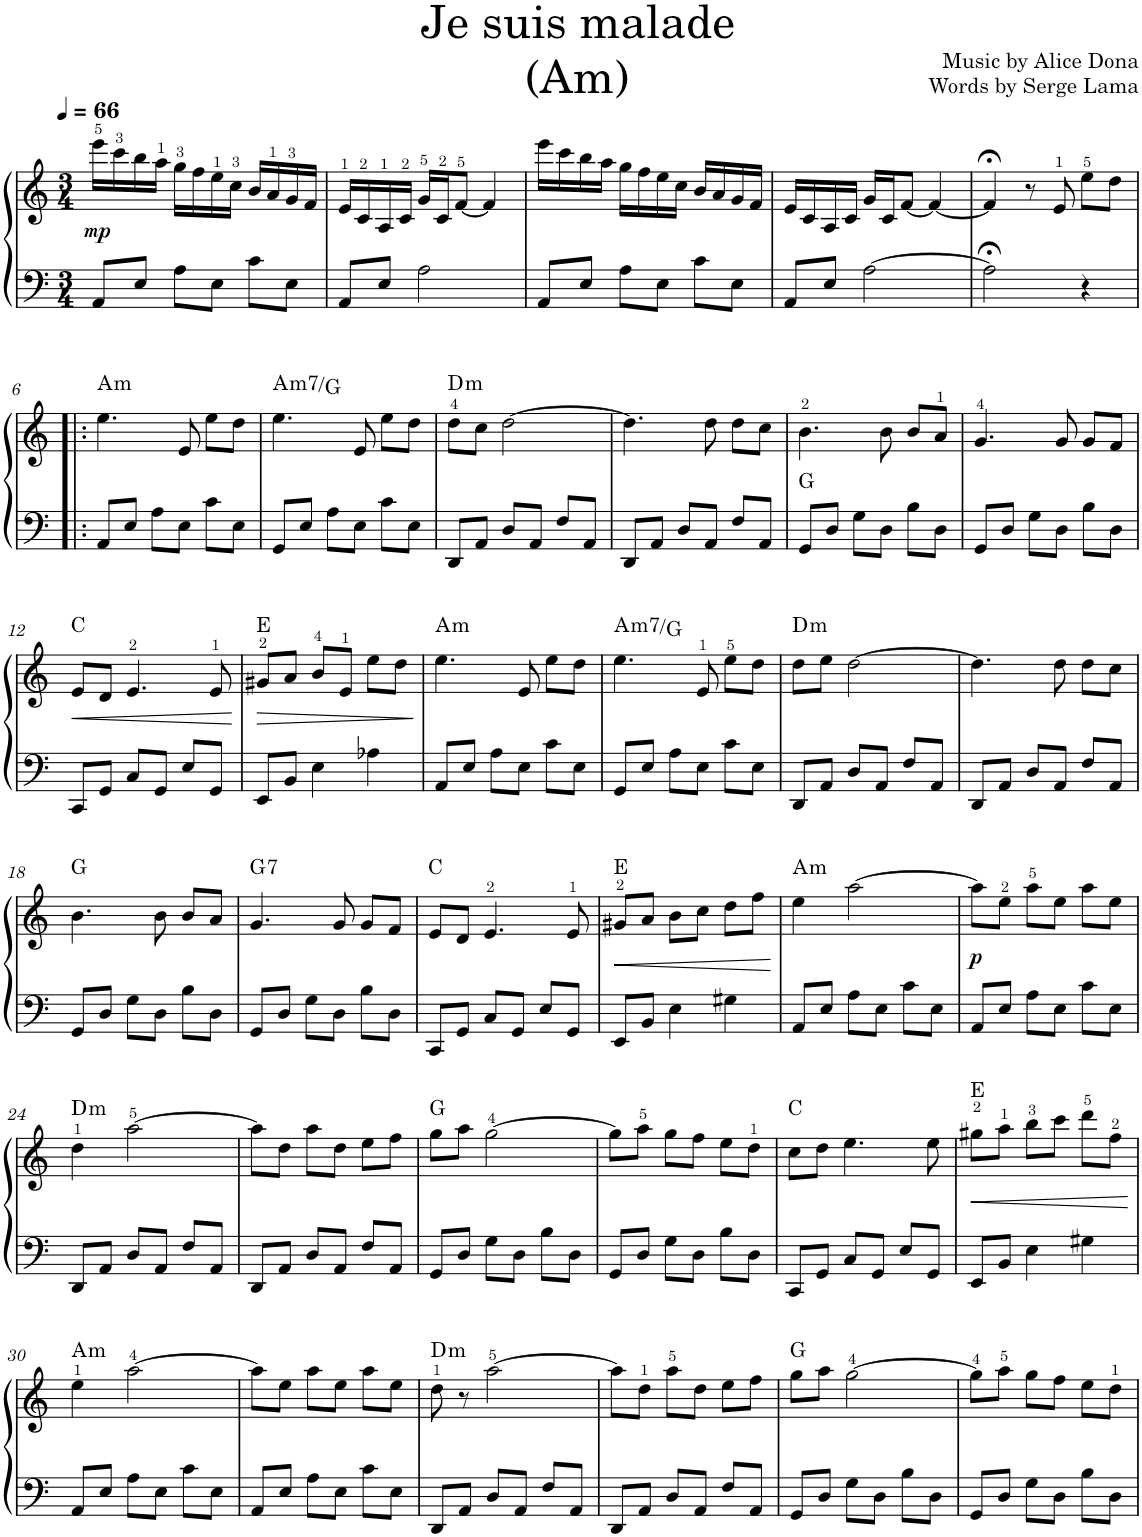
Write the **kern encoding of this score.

**kern	**kern	**dynam	**harte
*part1	*part1	*part1	*part1
*staff2	*staff1	*staff1/2	*
*I"Piano	*	*	*
*I'Pno.	*	*	*
*clefF4	*clefG2	*	*
*k[]	*k[]	*	*
*M3/4	*M3/4	*	*
*MM66	*MM66	*	*
=1	=1	=1	=1
!	!	!LO:DY:b	!
8AA/L	16eee\LL	mp	.
.	16ccc\	.	.
8E/J	16bb\	.	.
.	16aa\JJ	.	.
8A\L	16gg\LL	.	.
.	16ff\	.	.
8E\J	16ee\	.	.
.	16cc\JJ	.	.
8c\L	16b/LL	.	.
.	16a/	.	.
8E\J	16g/	.	.
.	16f/JJ	.	.
=2	=2	=2	=2
8AA/L	16e/LL	.	.
.	16c/	.	.
8E/J	16A/	.	.
.	16c/JJ	.	.
2A\	16g/LL	.	.
.	16c/J	.	.
.	[8f/J	.	.
.	4f/]	.	.
=3	=3	=3	=3
8AA/L	16eee\LL	.	.
.	16ccc\	.	.
8E/J	16bb\	.	.
.	16aa\JJ	.	.
8A\L	16gg\LL	.	.
.	16ff\	.	.
8E\J	16ee\	.	.
.	16cc\JJ	.	.
8c\L	16b/LL	.	.
.	16a/	.	.
8E\J	16g/	.	.
.	16f/JJ	.	.
=4	=4	=4	=4
8AA/L	16e/LL	.	.
.	16c/	.	.
8E/J	16A/	.	.
.	16c/JJ	.	.
[2A\	16g/LL	.	.
.	16c/J	.	.
.	[8f/J	.	.
.	4f/_	.	.
=5	=5	=5	=5
2A;<\]	4f;</]	.	.
.	8r	.	.
.	8e/	.	.
4r	8ee\L	.	.
.	8dd\J	.	.
!!LO:LB:g=z
=6!|:	=6!|:	=6!|:	=6!|:
!	!	!	!LO:H:kt=m
8AA/L	4.ee\	.	A:min
8E/J	.	.	.
8A\L	.	.	.
8E\J	8e/	.	.
8c\L	8ee\L	.	.
8E\J	8dd\J	.	.
=7	=7	=7	=7
!	!	!	!LO:H:kt=m7
8GG/L	4.ee\	.	A:min7/b7
8E/J	.	.	.
8A\L	.	.	.
8E\J	8e/	.	.
8c\L	8ee\L	.	.
8E\J	8dd\J	.	.
=8	=8	=8	=8
!	!	!	!LO:H:kt=m
8DD/L	8dd\L	.	D:min
8AA/J	8cc\J	.	.
8D/L	[2dd\	.	.
8AA/J	.	.	.
8F/L	.	.	.
8AA/J	.	.	.
=9	=9	=9	=9
8DD/L	4.dd\]	.	.
8AA/J	.	.	.
8D/L	.	.	.
8AA/J	8dd\	.	.
8F/L	8dd\L	.	.
8AA/J	8cc\J	.	.
=10	=10	=10	=10
8GG/L	4.b\	.	G:maj
8D/J	.	.	.
8G\L	.	.	.
8D\J	8b\	.	.
8B\L	8b/L	.	.
8D\J	8a/J	.	.
=11	=11	=11	=11
8GG/L	4.g/	.	.
8D/J	.	.	.
8G\L	.	.	.
8D\J	8g/	.	.
8B\L	8g/L	.	.
8D\J	8f/J	.	.
!!LO:LB:g=z
=12	=12	=12	=12
!	!	!LO:HP:b	!
8CC/L	8e/L	<	C:maj
8GG/J	8d/J	.	.
8C/L	4.e/	.	.
8GG/J	.	.	.
8E/L	.	.	.
8GG/J	8e/	.	.
.	.	[	.
=13	=13	=13	=13
!	!	!LO:HP:b	!
8EE/L	8g#X/L	>	E:maj
8BB/J	8a/J	.	.
4E\	8b/L	.	.
.	8e/J	.	.
4A-X\	8ee\L	.	.
.	8dd\J	.	.
.	.	]	.
=14	=14	=14	=14
!	!	!	!LO:H:kt=m
8AA/L	4.ee\	.	A:min
8E/J	.	.	.
8A\L	.	.	.
8E\J	8e/	.	.
8c\L	8ee\L	.	.
8E\J	8dd\J	.	.
=15	=15	=15	=15
!	!	!	!LO:H:kt=m7
8GG/L	4.ee\	.	A:min7/b7
8E/J	.	.	.
8A\L	.	.	.
8E\J	8e/	.	.
8c\L	8ee\L	.	.
8E\J	8dd\J	.	.
=16	=16	=16	=16
!	!	!	!LO:H:kt=m
8DD/L	8dd\L	.	D:min
8AA/J	8ee\J	.	.
8D/L	[2dd\	.	.
8AA/J	.	.	.
8F/L	.	.	.
8AA/J	.	.	.
=17	=17	=17	=17
8DD/L	4.dd\]	.	.
8AA/J	.	.	.
8D/L	.	.	.
8AA/J	8dd\	.	.
8F/L	8dd\L	.	.
8AA/J	8cc\J	.	.
!!LO:LB:g=z
=18	=18	=18	=18
8GG/L	4.b\	.	G:maj
8D/J	.	.	.
8G\L	.	.	.
8D\J	8b\	.	.
8B\L	8b/L	.	.
8D\J	8a/J	.	.
=19	=19	=19	=19
!	!	!	!LO:H:kt=7
8GG/L	4.g/	.	G:7
8D/J	.	.	.
8G\L	.	.	.
8D\J	8g/	.	.
8B\L	8g/L	.	.
8D\J	8f/J	.	.
=20	=20	=20	=20
8CC/L	8e/L	.	C:maj
8GG/J	8d/J	.	.
8C/L	4.e/	.	.
8GG/J	.	.	.
8E/L	.	.	.
8GG/J	8e/	.	.
=21	=21	=21	=21
!	!	!LO:HP:b	!
8EE/L	8g#X/L	<	E:maj
8BB/J	8a/J	.	.
4E\	8b\L	.	.
.	8cc\J	.	.
4G#X\	8dd\L	.	.
.	8ff\J	.	.
.	.	[	.
=22	=22	=22	=22
!	!	!	!LO:H:kt=m
8AA/L	4ee\	.	A:min
8E/J	.	.	.
8A\L	[2aa\	.	.
8E\J	.	.	.
8c\L	.	.	.
8E\J	.	.	.
=23	=23	=23	=23
!	!	!LO:DY:b	!
8AA/L	8aa\L]	p	.
8E/J	8ee\J	.	.
8A\L	8aa\L	.	.
8E\J	8ee\J	.	.
8c\L	8aa\L	.	.
8E\J	8ee\J	.	.
!!LO:LB:g=z
=24	=24	=24	=24
!	!	!	!LO:H:kt=m
8DD/L	4dd\	.	D:min
8AA/J	.	.	.
8D/L	[2aa\	.	.
8AA/J	.	.	.
8F/L	.	.	.
8AA/J	.	.	.
=25	=25	=25	=25
8DD/L	8aa\L]	.	.
8AA/J	8dd\J	.	.
8D/L	8aa\L	.	.
8AA/J	8dd\J	.	.
8F/L	8ee\L	.	.
8AA/J	8ff\J	.	.
=26	=26	=26	=26
8GG/L	8gg\L	.	G:maj
8D/J	8aa\J	.	.
8G\L	[2gg\	.	.
8D\J	.	.	.
8B\L	.	.	.
8D\J	.	.	.
=27	=27	=27	=27
8GG/L	8gg\L]	.	.
8D/J	8aa\J	.	.
8G\L	8gg\L	.	.
8D\J	8ff\J	.	.
8B\L	8ee\L	.	.
8D\J	8dd\J	.	.
=28	=28	=28	=28
8CC/L	8cc\L	.	C:maj
8GG/J	8dd\J	.	.
8C/L	4.ee\	.	.
8GG/J	.	.	.
8E/L	.	.	.
8GG/J	8ee\	.	.
=29	=29	=29	=29
!	!	!LO:HP:b	!
8EE/L	8gg#X\L	<	E:maj
8BB/J	8aa\J	.	.
4E\	8bb\L	.	.
.	8ccc\J	.	.
4G#X\	8ddd\L	.	.
.	8ff\J	.	.
.	.	[	.
!!LO:LB:g=z
=30	=30	=30	=30
!	!	!	!LO:H:kt=m
8AA/L	4ee\	.	A:min
8E/J	.	.	.
8A\L	[2aa\	.	.
8E\J	.	.	.
8c\L	.	.	.
8E\J	.	.	.
=31	=31	=31	=31
8AA/L	8aa\L]	.	.
8E/J	8ee\J	.	.
8A\L	8aa\L	.	.
8E\J	8ee\J	.	.
8c\L	8aa\L	.	.
8E\J	8ee\J	.	.
=32	=32	=32	=32
!	!	!	!LO:H:kt=m
8DD/L	8dd\	.	D:min
8AA/J	8r	.	.
8D/L	[2aa\	.	.
8AA/J	.	.	.
8F/L	.	.	.
8AA/J	.	.	.
=33	=33	=33	=33
8DD/L	8aa\L]	.	.
8AA/J	8dd\J	.	.
8D/L	8aa\L	.	.
8AA/J	8dd\J	.	.
8F/L	8ee\L	.	.
8AA/J	8ff\J	.	.
=34	=34	=34	=34
8GG/L	8gg\L	.	G:maj
8D/J	8aa\J	.	.
8G\L	[2gg\	.	.
8D\J	.	.	.
8B\L	.	.	.
8D\J	.	.	.
=35	=35	=35	=35
8GG/L	8gg\L]	.	.
8D/J	8aa\J	.	.
8G\L	8gg\L	.	.
8D\J	8ff\J	.	.
8B\L	8ee\L	.	.
8D\J	8dd\J	.	.
=	=	=	=
*-	*-	*-	*-
